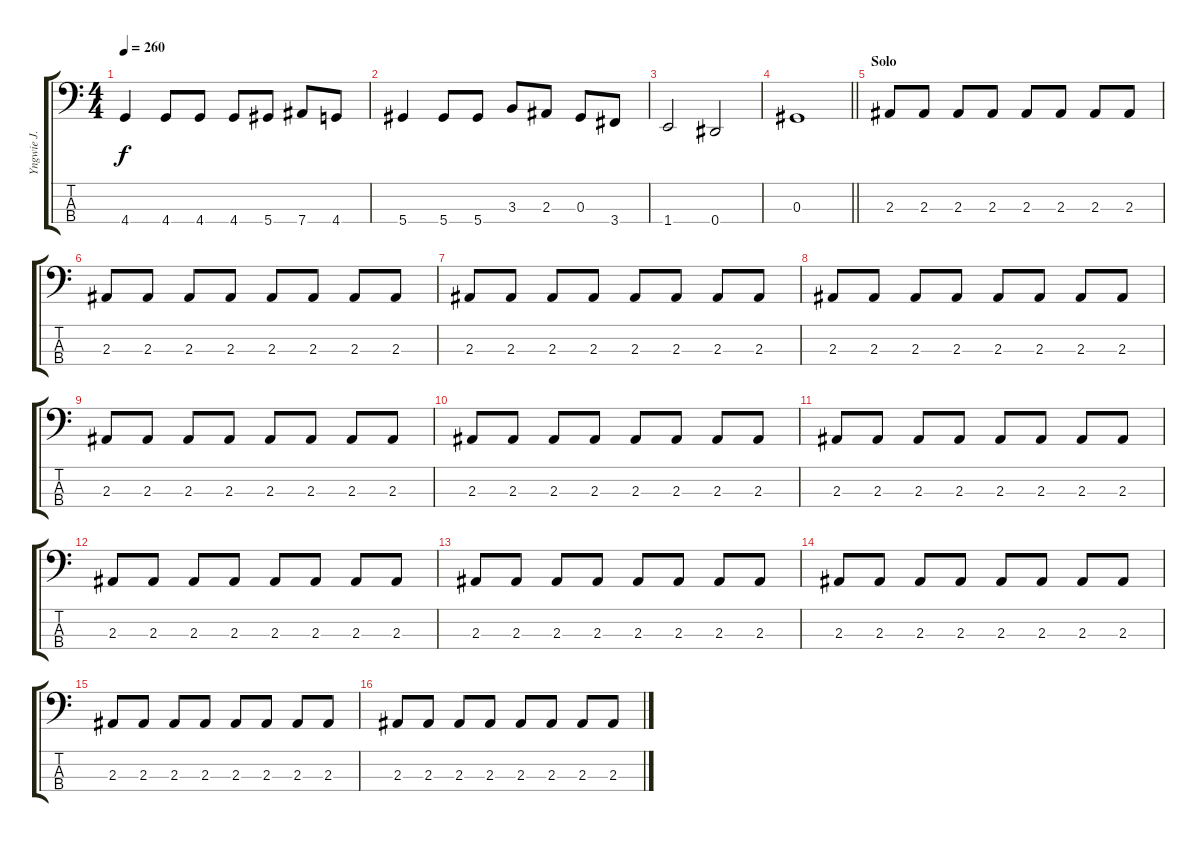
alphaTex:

\track ("Yngwie J. Malmsteen" "Yngwie J. ") {instrument electricbasspick}
\staff {score tabs}
\tuning (Gb2 Db2 Ab1 Eb1) {hide}
\ts (4 4)
\tempo 260
\clef f4
\ks c
4.4.4{dy f} 4.4.8 4.4.8 4.4.8 5.4.8 7.4.8 4.4.8 |
5.4.4 5.4.8 5.4.8 3.3.8 2.3.8 0.3.8 3.4.8 |
1.4.2 0.4.2 |
\barLineRight lightlight
0.3.1 |
\section ("" "Solo")
2.3.8 2.3.8 2.3.8 2.3.8 2.3.8 2.3.8 2.3.8 2.3.8 |
2.3.8 2.3.8 2.3.8 2.3.8 2.3.8 2.3.8 2.3.8 2.3.8 |
2.3.8 2.3.8 2.3.8 2.3.8 2.3.8 2.3.8 2.3.8 2.3.8 |
2.3.8 2.3.8 2.3.8 2.3.8 2.3.8 2.3.8 2.3.8 2.3.8 |
2.3.8 2.3.8 2.3.8 2.3.8 2.3.8 2.3.8 2.3.8 2.3.8 |
2.3.8 2.3.8 2.3.8 2.3.8 2.3.8 2.3.8 2.3.8 2.3.8 |
2.3.8 2.3.8 2.3.8 2.3.8 2.3.8 2.3.8 2.3.8 2.3.8 |
2.3.8 2.3.8 2.3.8 2.3.8 2.3.8 2.3.8 2.3.8 2.3.8 |
2.3.8 2.3.8 2.3.8 2.3.8 2.3.8 2.3.8 2.3.8 2.3.8 |
2.3.8 2.3.8 2.3.8 2.3.8 2.3.8 2.3.8 2.3.8 2.3.8 |
2.3.8 2.3.8 2.3.8 2.3.8 2.3.8 2.3.8 2.3.8 2.3.8 |
2.3.8 2.3.8 2.3.8 2.3.8 2.3.8 2.3.8 2.3.8 2.3.8
